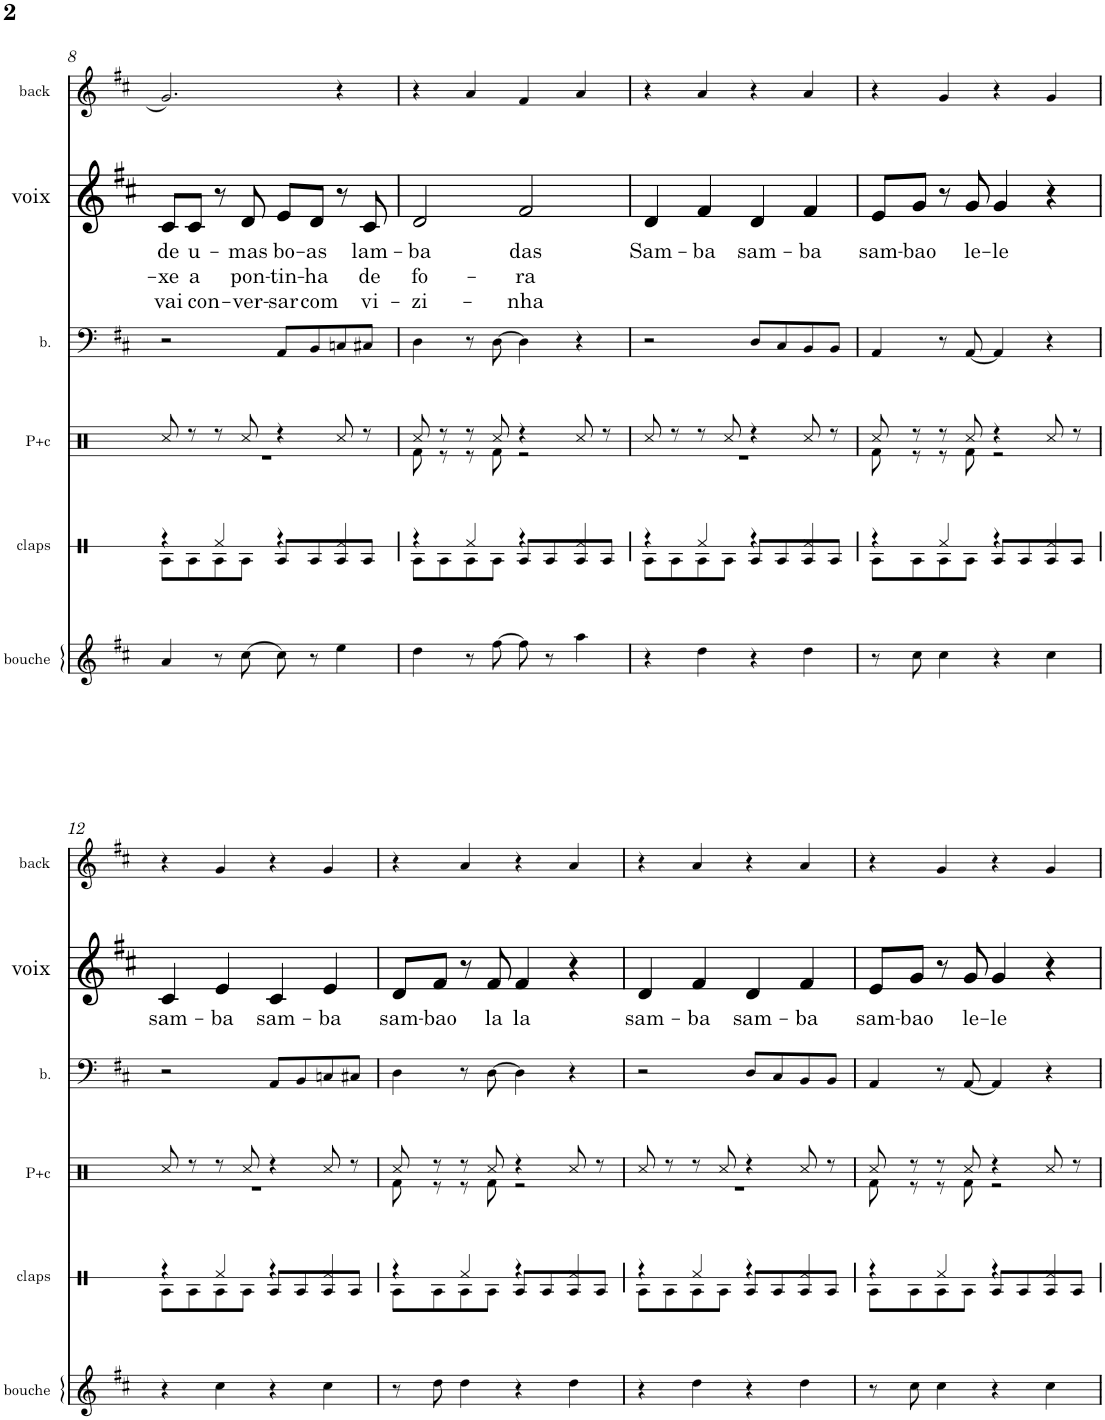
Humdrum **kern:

**kern	**kern	**kern	**kern	**kern	**text	**text	**text	**kern
*part6	*part5	*part4	*part3	*part2	*part2	*part2	*part2	*part1
*staff6	*staff5	*staff4	*staff3	*staff2	*staff2	*staff2	*staff2	*staff1
*I"clap bouche	*I"claps	*I"pieds+claps	*I"basse	*I"voix	*	*	*	*I"backing
*I'bouche	*I'claps	*I'P+c	*I'b.	*I'voix	*	*	*	*I'back
!!LO:PB:g=z
*clefG2	*clefX	*clefX	*clefF4	*clefG2	*	*	*	*clefG2
*Trd-7c-12	*	*	*	*	*	*	*	*
*k[f#c#]	*k[]	*k[]	*k[f#c#]	*k[f#c#]	*	*	*	*k[f#c#]
*M4/4	*M4/4	*M4/4	*M4/4	*M4/4	*	*	*	*M4/4
=8	=8	=8	=8	=8	=8	=8	=8	=8
*	*^	*^	*	*	*	*	*	*
!	!	!	!	!	!	!	!LO:LY:b	!LO:LY:b	!LO:LY:b	!
4a/	4r	8RA\L	8Rcc/	1r	2r	8c#/L	de	-xe	vai	2.g/
!	!	!	!	!	!	!	!LO:LY:b	!LO:LY:b	!LO:LY:b	!
.	.	8RA\	8r	.	.	8c#/J	u-	a	con-	.
8r	4Rf/	8RA\	8r	.	.	8r	.	.	.	.
!	!	!	!	!	!	!	!LO:LY:b	!LO:LY:b	!LO:LY:b	!
[8cc#\	.	8RA\J	8Rcc/	.	.	8d/	-mas	pon-	-ver-	.
!	!	!	!	!	!	!	!LO:LY:b	!LO:LY:b	!LO:LY:b	!
8cc#\]	4r	8RA/L	4r	.	8AA/L	8e/L	bo-	-tin-	-sar	.
!	!	!	!	!	!	!	!LO:LY:b	!LO:LY:b	!LO:LY:b	!
8r	.	8RA/	.	.	8BB/	8d/J	-as	-ha	com	.
4ee\	4Rf/	8RA/	8Rcc/	.	8Cn/	8r	.	.	.	4r
!	!	!	!	!	!	!	!LO:LY:b	!LO:LY:b	!LO:LY:b	!
.	.	8RA/J	8r	.	8C#X/J	8c#/	lam-	de	vi-	.
=9	=9	=9	=9	=9	=9	=9	=9	=9	=9	=9
!	!	!	!	!	!	!	!LO:LY:b	!LO:LY:b	!LO:LY:b	!
4dd\	4r	8RA\L	8Rcc/	8Rf\	4D\	2d/	-ba	fo-	-zi-	4r
.	.	8RA\	8r	8r	.	.	.	.	.	.
8r	4Rf/	8RA\	8r	8r	8r	.	.	.	.	4a/
[8ff#\	.	8RA\J	8Rcc/	8Rf\	[8D\	.	.	.	.	.
!	!	!	!	!	!	!	!LO:LY:b	!LO:LY:b	!LO:LY:b	!
8ff#\]	4r	8RA/L	4r	2r	4D\]	2f#/	das	-ra	-nha	4f#/
8r	.	8RA/	.	.	.	.	.	.	.	.
4aa\	4Rf/	8RA/	8Rcc/	.	4r	.	.	.	.	4a/
.	.	8RA/J	8r	.	.	.	.	.	.	.
=10	=10	=10	=10	=10	=10	=10	=10	=10	=10	=10
!	!	!	!	!	!	!	!LO:LY:b	!	!	!
4r	4r	8RA\L	8Rcc/	1r	2r	4d/	Sam-	.	.	4r
.	.	8RA\	8r	.	.	.	.	.	.	.
!	!	!	!	!	!	!	!LO:LY:b	!	!	!
4dd\	4Rf/	8RA\	8r	.	.	4f#/	-ba	.	.	4a/
.	.	8RA\J	8Rcc/	.	.	.	.	.	.	.
!	!	!	!	!	!	!	!LO:LY:b	!	!	!
4r	4r	8RA/L	4r	.	8D/L	4d/	sam-	.	.	4r
.	.	8RA/	.	.	8C#/	.	.	.	.	.
!	!	!	!	!	!	!	!LO:LY:b	!	!	!
4dd\	4Rf/	8RA/	8Rcc/	.	8BB/	4f#/	-ba	.	.	4a/
.	.	8RA/J	8r	.	8BB/J	.	.	.	.	.
=11	=11	=11	=11	=11	=11	=11	=11	=11	=11	=11
!	!	!	!	!	!	!	!LO:LY:b	!	!	!
8r	4r	8RA\L	8Rcc/	8Rf\	4AA/	8e/L	sam-	.	.	4r
!	!	!	!	!	!	!	!LO:LY:b	!	!	!
8cc#\	.	8RA\	8r	8r	.	8g/J	-bao	.	.	.
4cc#\	4Rf/	8RA\	8r	8r	8r	8r	.	.	.	4g/
!	!	!	!	!	!	!	!LO:LY:b	!	!	!
.	.	8RA\J	8Rcc/	8Rf\	[8AA/	8g/	le-	.	.	.
!	!	!	!	!	!	!	!LO:LY:b	!	!	!
4r	4r	8RA/L	4r	2r	4AA/]	4g/	-le	.	.	4r
.	.	8RA/	.	.	.	.	.	.	.	.
4cc#\	4Rf/	8RA/	8Rcc/	.	4r	4r	.	.	.	4g/
.	.	8RA/J	8r	.	.	.	.	.	.	.
!!LO:LB:g=z
=12	=12	=12	=12	=12	=12	=12	=12	=12	=12	=12
!	!	!	!	!	!	!	!LO:LY:b	!	!	!
4r	4r	8RA\L	8Rcc/	1r	2r	4c#/	sam-	.	.	4r
.	.	8RA\	8r	.	.	.	.	.	.	.
!	!	!	!	!	!	!	!LO:LY:b	!	!	!
4cc#\	4Rf/	8RA\	8r	.	.	4e/	-ba	.	.	4g/
.	.	8RA\J	8Rcc/	.	.	.	.	.	.	.
!	!	!	!	!	!	!	!LO:LY:b	!	!	!
4r	4r	8RA/L	4r	.	8AA/L	4c#/	sam-	.	.	4r
.	.	8RA/	.	.	8BB/	.	.	.	.	.
!	!	!	!	!	!	!	!LO:LY:b	!	!	!
4cc#\	4Rf/	8RA/	8Rcc/	.	8Cn/	4e/	-ba	.	.	4g/
.	.	8RA/J	8r	.	8C#X/J	.	.	.	.	.
=13	=13	=13	=13	=13	=13	=13	=13	=13	=13	=13
!	!	!	!	!	!	!	!LO:LY:b	!	!	!
8r	4r	8RA\L	8Rcc/	8Rf\	4D\	8d/L	sam-	.	.	4r
!	!	!	!	!	!	!	!LO:LY:b	!	!	!
8dd\	.	8RA\	8r	8r	.	8f#/J	-bao	.	.	.
4dd\	4Rf/	8RA\	8r	8r	8r	8r	.	.	.	4a/
!	!	!	!	!	!	!	!LO:LY:b	!	!	!
.	.	8RA\J	8Rcc/	8Rf\	[8D\	8f#/	la	.	.	.
!	!	!	!	!	!	!	!LO:LY:b	!	!	!
4r	4r	8RA/L	4r	2r	4D\]	4f#/	la	.	.	4r
.	.	8RA/	.	.	.	.	.	.	.	.
4dd\	4Rf/	8RA/	8Rcc/	.	4r	4r	.	.	.	4a/
.	.	8RA/J	8r	.	.	.	.	.	.	.
=14	=14	=14	=14	=14	=14	=14	=14	=14	=14	=14
!	!	!	!	!	!	!	!LO:LY:b	!	!	!
4r	4r	8RA\L	8Rcc/	1r	2r	4d/	sam-	.	.	4r
.	.	8RA\	8r	.	.	.	.	.	.	.
!	!	!	!	!	!	!	!LO:LY:b	!	!	!
4dd\	4Rf/	8RA\	8r	.	.	4f#/	-ba	.	.	4a/
.	.	8RA\J	8Rcc/	.	.	.	.	.	.	.
!	!	!	!	!	!	!	!LO:LY:b	!	!	!
4r	4r	8RA/L	4r	.	8D/L	4d/	sam-	.	.	4r
.	.	8RA/	.	.	8C#/	.	.	.	.	.
!	!	!	!	!	!	!	!LO:LY:b	!	!	!
4dd\	4Rf/	8RA/	8Rcc/	.	8BB/	4f#/	-ba	.	.	4a/
.	.	8RA/J	8r	.	8BB/J	.	.	.	.	.
=15	=15	=15	=15	=15	=15	=15	=15	=15	=15	=15
!	!	!	!	!	!	!	!LO:LY:b	!	!	!
8r	4r	8RA\L	8Rcc/	8Rf\	4AA/	8e/L	sam-	.	.	4r
!	!	!	!	!	!	!	!LO:LY:b	!	!	!
8cc#\	.	8RA\	8r	8r	.	8g/J	-bao	.	.	.
4cc#\	4Rf/	8RA\	8r	8r	8r	8r	.	.	.	4g/
!	!	!	!	!	!	!	!LO:LY:b	!	!	!
.	.	8RA\J	8Rcc/	8Rf\	[8AA/	8g/	le-	.	.	.
!	!	!	!	!	!	!	!LO:LY:b	!	!	!
4r	4r	8RA/L	4r	2r	4AA/]	4g/	-le	.	.	4r
.	.	8RA/	.	.	.	.	.	.	.	.
4cc#\	4Rf/	8RA/	8Rcc/	.	4r	4r	.	.	.	4g/
.	.	8RA/J	8r	.	.	.	.	.	.	.
*	*v	*v	*	*	*	*	*	*	*	*
*	*	*v	*v	*	*	*	*	*	*
=	=	=	=	=	=	=	=	=
*-	*-	*-	*-	*-	*-	*-	*-	*-
